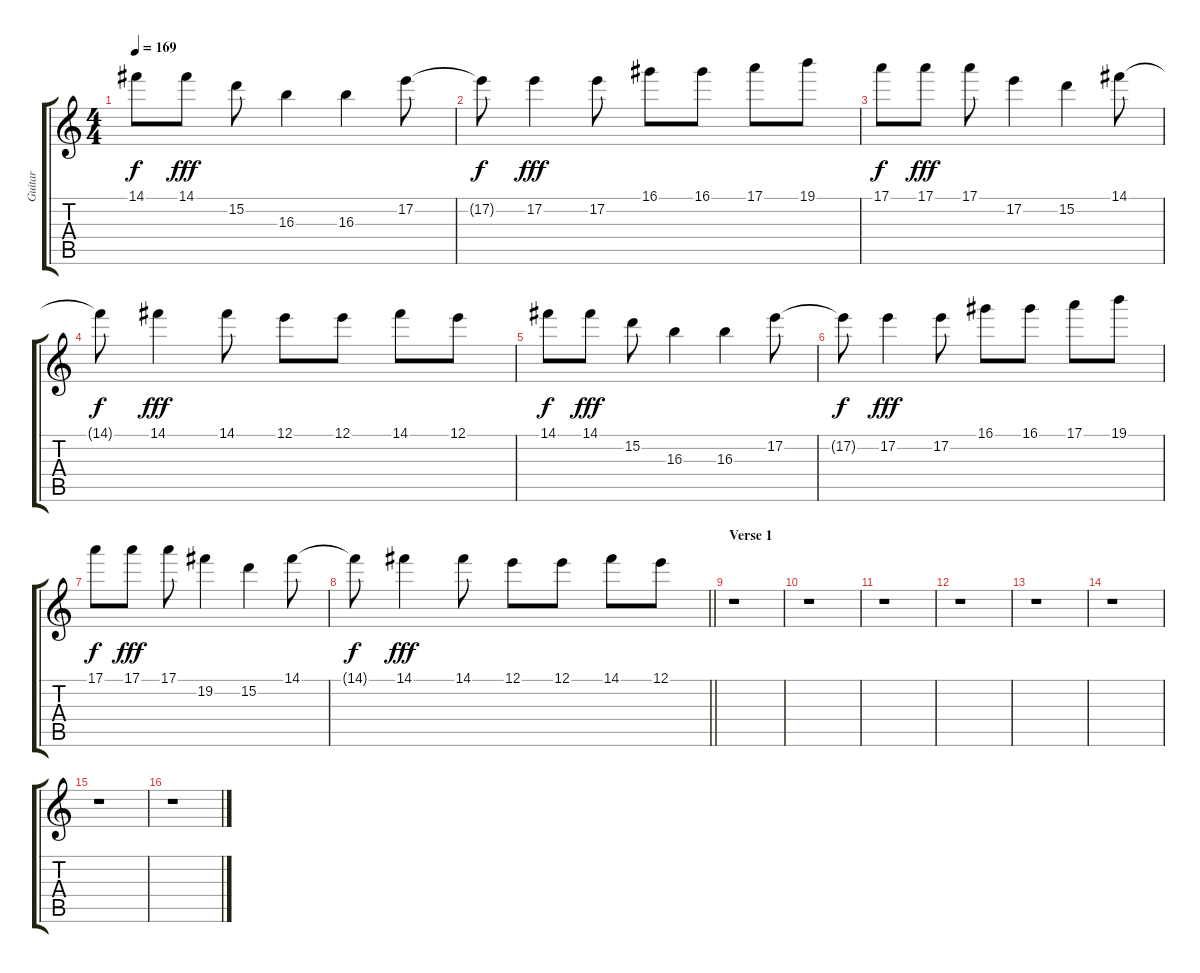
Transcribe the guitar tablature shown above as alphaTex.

\track ("Guitar" "Guitar") {instrument electricguitarclean}
\staff {score tabs}
\tuning (E4 B3 G3 D3 A2 E2) {hide}
\ts (4 4)
\tempo 169
\clef g2
\ks c
14.1.8{dy f} 14.1.8{dy fff} 15.2.8 16.3.4 16.3.4 17.2.8 |
17.2{t}.8{dy f} 17.2.4{dy fff} 17.2.8 16.1.8 16.1.8 17.1.8 19.1.8 |
17.1.8{dy f} 17.1.8{dy fff} 17.1.8 17.2.4 15.2.4 14.1.8 |
14.1{t}.8{dy f} 14.1.4{dy fff} 14.1.8 12.1.8 12.1.8 14.1.8 12.1.8 |
14.1.8{dy f} 14.1.8{dy fff} 15.2.8 16.3.4 16.3.4 17.2.8 |
17.2{t}.8{dy f} 17.2.4{dy fff} 17.2.8 16.1.8 16.1.8 17.1.8 19.1.8 |
17.1.8{dy f} 17.1.8{dy fff} 17.1.8 19.2.4 15.2.4 14.1.8 |
\barLineRight lightlight
14.1{t}.8{dy f} 14.1.4{dy fff} 14.1.8 12.1.8 12.1.8 14.1.8 12.1.8 |
\section ("" "Verse 1")
r.1 |
r.1 |
r.1 |
r.1 |
r.1 |
r.1 |
r.1 |
r.1
